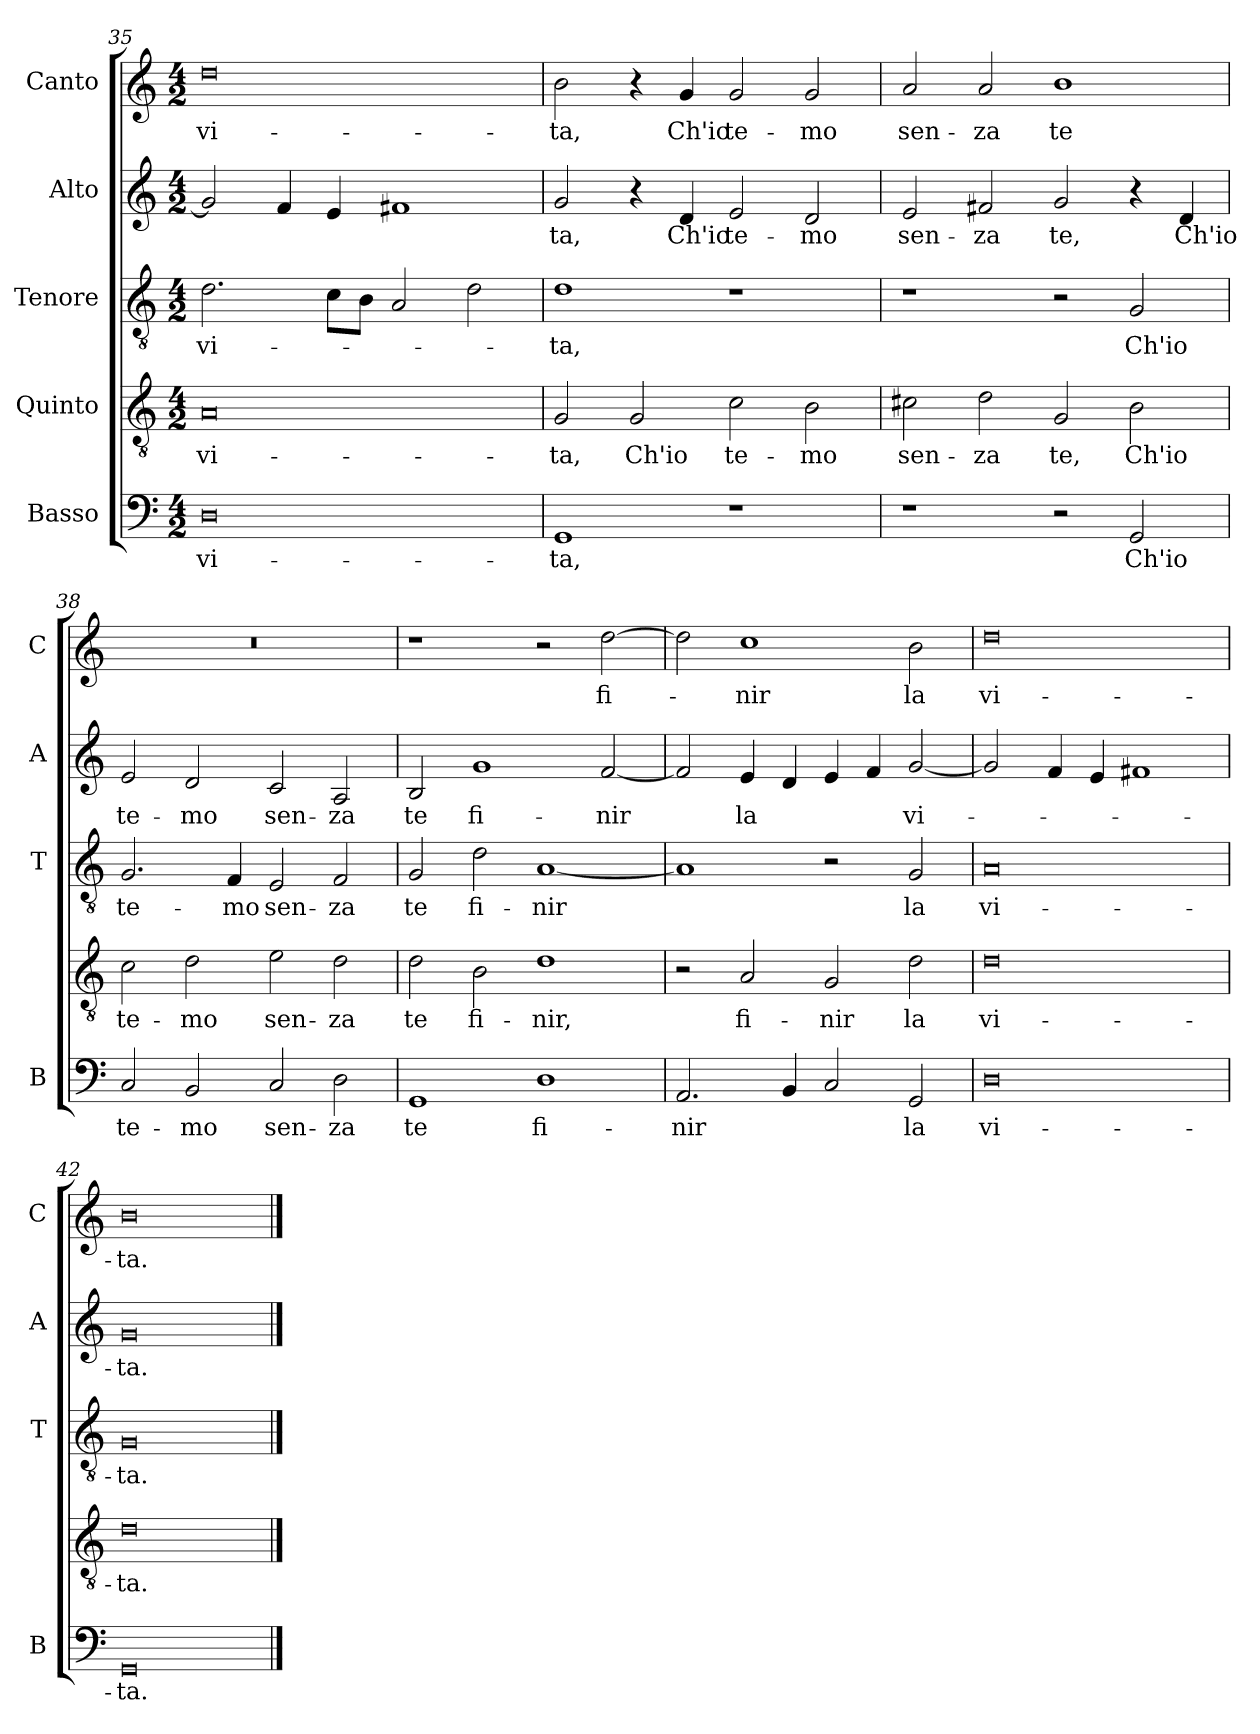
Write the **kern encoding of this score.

**kern	**text	**kern	**text	**kern	**text	**kern	**text	**kern	**text
*part5	*part5	*part4	*part4	*part3	*part3	*part2	*part2	*part1	*part1
*staff5	*staff5	*staff4	*staff4	*staff3	*staff3	*staff2	*staff2	*staff1	*staff1
*I"Basso	*	*I"Quinto	*	*I"Tenore	*	*I"Alto	*	*I"Canto	*
*I'B	*	*	*	*I'T	*	*I'A	*	*I'C	*
*clefF4	*	*clefGv2	*	*clefGv2	*	*clefG2	*	*clefG2	*
*k[]	*	*k[]	*	*k[]	*	*k[]	*	*k[]	*
*C:	*	*C:	*	*C:	*	*C:	*	*C:	*
*M4/2	*	*M4/2	*	*M4/2	*	*M4/2	*	*M4/2	*
=35	=35	=35	=35	=35	=35	=35	=35	=35	=35
!	!LO:LY:b	!	!LO:LY:b	!	!LO:LY:b	!	!	!	!LO:LY:b
0D	vi-	0A	vi-	2.d\	vi-	2g/]	.	0dd	vi-
.	.	.	.	.	.	4f/	.	.	.
.	.	.	.	8c\L	.	4e/	.	.	.
.	.	.	.	8B\J	.	.	.	.	.
.	.	.	.	2A/	.	1f#X	.	.	.
.	.	.	.	2d\	.	.	.	.	.
=36	=36	=36	=36	=36	=36	=36	=36	=36	=36
!	!LO:LY:b	!	!LO:LY:b	!	!LO:LY:b	!	!LO:LY:b	!	!LO:LY:b
1GG	-ta,	2G/	-ta,	1d	-ta,	2g/	-ta,	2b\	-ta,
!	!	!	!LO:LY:b	!	!	!	!	!	!
.	.	2G/	Ch'io	.	.	4r	.	4r	.
!	!	!	!	!	!	!	!LO:LY:b	!	!LO:LY:b
.	.	.	.	.	.	4d/	Ch'io	4g/	Ch'io
!	!	!	!LO:LY:b	!	!	!	!LO:LY:b	!	!LO:LY:b
1r	.	2c\	te-	1r	.	2e/	te-	2g/	te-
!	!	!	!LO:LY:b	!	!	!	!LO:LY:b	!	!LO:LY:b
.	.	2B\	-mo	.	.	2d/	-mo	2g/	-mo
!!LO:LB:g=z
=37	=37	=37	=37	=37	=37	=37	=37	=37	=37
!	!	!	!LO:LY:b	!	!	!	!LO:LY:b	!	!LO:LY:b
1r	.	2c#X\	sen-	1r	.	2e/	sen-	2a/	sen-
!	!	!	!LO:LY:b	!	!	!	!LO:LY:b	!	!LO:LY:b
.	.	2d\	-za	.	.	2f#X/	-za	2a/	-za
!	!	!	!LO:LY:b	!	!	!	!LO:LY:b	!	!LO:LY:b
2r	.	2G/	te,	2r	.	2g/	te,	1b	te
!	!LO:LY:b	!	!LO:LY:b	!	!LO:LY:b	!	!	!	!
2GG/	Ch'io	2B\	Ch'io	2G/	Ch'io	4r	.	.	.
!	!	!	!	!	!	!	!LO:LY:b	!	!
.	.	.	.	.	.	4d/	Ch'io	.	.
=38	=38	=38	=38	=38	=38	=38	=38	=38	=38
!	!LO:LY:b	!	!LO:LY:b	!	!LO:LY:b	!	!LO:LY:b	!	!
2C/	te-	2c\	te-	2.G/	te-	2e/	te-	0r	.
!	!LO:LY:b	!	!LO:LY:b	!	!	!	!LO:LY:b	!	!
2BB/	-mo	2d\	-mo	.	.	2d/	-mo	.	.
!	!	!	!	!	!LO:LY:b	!	!	!	!
.	.	.	.	4F/	-mo	.	.	.	.
!	!LO:LY:b	!	!LO:LY:b	!	!LO:LY:b	!	!LO:LY:b	!	!
2C/	sen-	2e\	sen-	2E/	sen-	2c/	sen-	.	.
!	!LO:LY:b	!	!LO:LY:b	!	!LO:LY:b	!	!LO:LY:b	!	!
2D\	-za	2d\	-za	2F/	-za	2A/	-za	.	.
=39	=39	=39	=39	=39	=39	=39	=39	=39	=39
!	!LO:LY:b	!	!LO:LY:b	!	!LO:LY:b	!	!LO:LY:b	!	!
1GG	te	2d\	te	2G/	te	2B/	te	1r	.
!	!	!	!LO:LY:b	!	!LO:LY:b	!	!LO:LY:b	!	!
.	.	2B\	fi-	2d\	fi-	1g	fi-	.	.
!	!LO:LY:b	!	!LO:LY:b	!	!LO:LY:b	!	!	!	!
1D	fi-	1d	-nir,	[1A	-nir	.	.	2r	.
!	!	!	!	!	!	!	!LO:LY:b	!	!LO:LY:b
.	.	.	.	.	.	[2f/	-nir	[2dd\	fi-
=40	=40	=40	=40	=40	=40	=40	=40	=40	=40
!	!LO:LY:b	!	!	!	!	!	!	!	!
2.AA/	-nir	2r	.	1A]	.	2f/]	.	2dd\]	.
!	!	!	!LO:LY:b	!	!	!	!LO:LY:b	!	!LO:LY:b
.	.	2A/	fi-	.	.	4e/	la	1cc	-nir
4BB/	.	.	.	.	.	4d/	.	.	.
!	!	!	!LO:LY:b	!	!	!	!	!	!
2C/	.	2G/	-nir	2r	.	4e/	.	.	.
.	.	.	.	.	.	4f/	.	.	.
!	!LO:LY:b	!	!LO:LY:b	!	!LO:LY:b	!	!LO:LY:b	!	!LO:LY:b
2GG/	la	2d\	la	2G/	la	[2g/	vi-	2b\	la
=41	=41	=41	=41	=41	=41	=41	=41	=41	=41
!	!LO:LY:b	!	!LO:LY:b	!	!LO:LY:b	!	!	!	!LO:LY:b
0D	vi-	0d	vi-	0A	vi-	2g/]	.	0dd	vi-
.	.	.	.	.	.	4f/	.	.	.
.	.	.	.	.	.	4e/	.	.	.
.	.	.	.	.	.	1f#X	.	.	.
=42	=42	=42	=42	=42	=42	=42	=42	=42	=42
!	!LO:LY:b	!	!LO:LY:b	!	!LO:LY:b	!	!LO:LY:b	!	!LO:LY:b
0GG	-ta.	0d	-ta.	0G	-ta.	0g	-ta.	0b	-ta.
==	==	==	==	==	==	==	==	==	==
*-	*-	*-	*-	*-	*-	*-	*-	*-	*-
